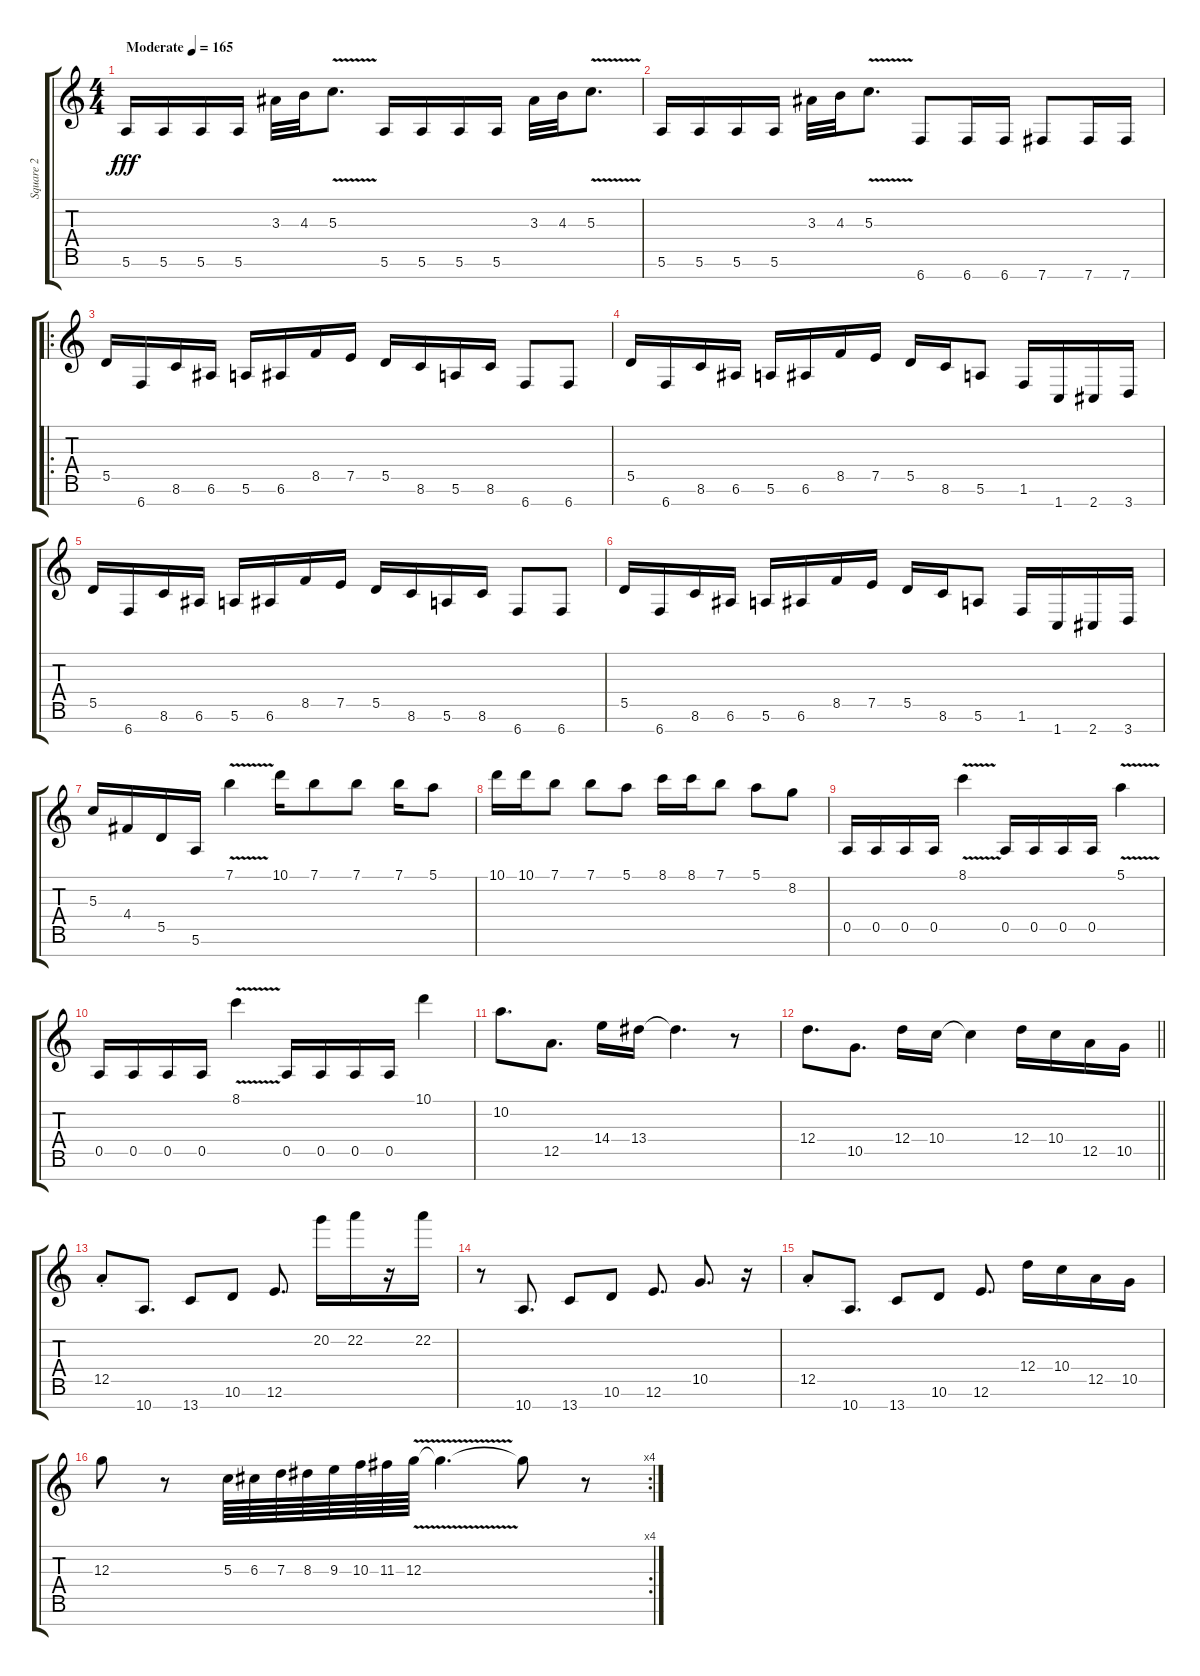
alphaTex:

\track ("Square 2" "Square 2") {instrument electricguitarjazz}
\staff {score tabs}
\tuning (E4 B3 G3 D3 A2 E2 B1) {hide}
\ts (4 4)
\tempo (165 "Moderate")
\clef g2
\ks c
5.6.16{dy fff instrument electricguitarjazz} 5.6.16 5.6.16 5.6.16 3.3.32 4.3.32 5.3{v}.8{d} 5.6.16 5.6.16 5.6.16 5.6.16 3.3.32 4.3.32 5.3{v}.8{d} |
5.6.16 5.6.16 5.6.16 5.6.16 3.3.32 4.3.32 5.3{v}.8{d} 6.7.8 6.7.16 6.7.16 7.7.8 7.7.16 7.7.16 |
\ro
5.5.16 6.7.16 8.6.16 6.6.16 5.6.16 6.6.16 8.5.16 7.5.16 5.5.16 8.6.16 5.6.16 8.6.16 6.7.8 6.7.8 |
5.5.16 6.7.16 8.6.16 6.6.16 5.6.16 6.6.16 8.5.16 7.5.16 5.5.16 8.6.16 5.6.8 1.6.16 1.7.16 2.7.16 3.7.16 |
5.5.16 6.7.16 8.6.16 6.6.16 5.6.16 6.6.16 8.5.16 7.5.16 5.5.16 8.6.16 5.6.16 8.6.16 6.7.8 6.7.8 |
5.5.16 6.7.16 8.6.16 6.6.16 5.6.16 6.6.16 8.5.16 7.5.16 5.5.16 8.6.16 5.6.8 1.6.16 1.7.16 2.7.16 3.7.16 |
5.3.16 4.4.16 5.5.16 5.6.16 7.1{v}.4 10.1.16 7.1.8 7.1.8 7.1.16 5.1.8 |
10.1.16 10.1.16 7.1.8 7.1.8 5.1.8 8.1.16 8.1.16 7.1.8 5.1.8 8.2.8 |
0.5.16 0.5.16 0.5.16 0.5.16 8.1{v}.4 0.5.16 0.5.16 0.5.16 0.5.16 5.1{v}.4 |
0.5.16 0.5.16 0.5.16 0.5.16 8.1{v}.4 0.5.16 0.5.16 0.5.16 0.5.16 10.1.4 |
10.2.8{d} 12.5.8{d} 14.4.16 13.4.16 13.4{t}.4{d} r.8 |
\barLineRight lightlight
12.4.8{d} 10.5.8{d} 12.4.16 10.4.16 10.4{t}.4 12.4.16 10.4.16 12.5.16 10.5.16 |
12.5{st}.8 10.7.8{d} 13.7.8 10.6.8 12.6.8{d} 20.2.16 22.2.16 r.16 22.2.16 |
r.8 10.7.8{d} 13.7.8 10.6.8 12.6.8{d} 10.5.8{d} r.16 |
12.5{st}.8 10.7.8{d} 13.7.8 10.6.8 12.6.8{d} 12.4.16 10.4.16 12.5.16 10.5.16 |
\rc 4
12.3.8 r.8 5.3.64 6.3.64 7.3.64 8.3.64 9.3.64 10.3.64 11.3.64 12.3{v}.64 12.3{t}.4{d} 12.3{t}.8 r.8
